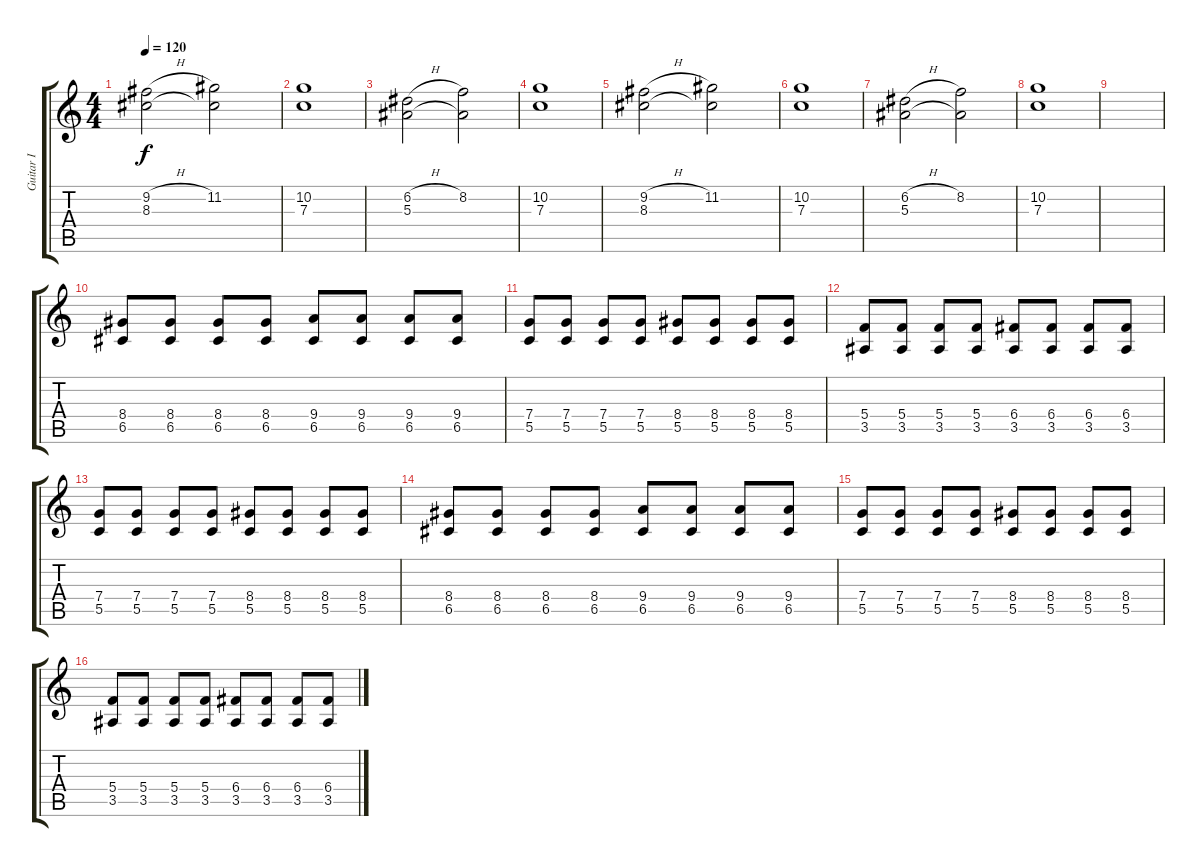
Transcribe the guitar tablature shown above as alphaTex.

\track ("Guitar I" "Guitar I") {instrument distortionguitar}
\staff {score tabs}
\tuning (D4 A3 F3 C3 G2 D2) {hide}
\ts (4 4)
\tempo 120
\clef g2
\ks c
(9.2{h} 8.3).2{dy f} (11.2 8.3{t}).2 |
(10.2 7.3).1 |
(6.2{h} 5.3).2 (8.2 5.3{t}).2 |
(10.2 7.3).1 |
(9.2{h} 8.3).2 (11.2 8.3{t}).2 |
(10.2 7.3).1 |
(6.2{h} 5.3).2 (8.2 5.3{t}).2 |
(10.2 7.3).1 |
|
(8.4 6.5).8 (8.4 6.5).8 (8.4 6.5).8 (8.4 6.5).8 (9.4 6.5).8 (9.4 6.5).8 (9.4 6.5).8 (9.4 6.5).8 |
(7.4 5.5).8 (7.4 5.5).8 (7.4 5.5).8 (7.4 5.5).8 (8.4 5.5).8 (8.4 5.5).8 (8.4 5.5).8 (8.4 5.5).8 |
(5.4 3.5).8 (5.4 3.5).8 (5.4 3.5).8 (5.4 3.5).8 (6.4 3.5).8 (6.4 3.5).8 (6.4 3.5).8 (6.4 3.5).8 |
(7.4 5.5).8 (7.4 5.5).8 (7.4 5.5).8 (7.4 5.5).8 (8.4 5.5).8 (8.4 5.5).8 (8.4 5.5).8 (8.4 5.5).8 |
(8.4 6.5).8 (8.4 6.5).8 (8.4 6.5).8 (8.4 6.5).8 (9.4 6.5).8 (9.4 6.5).8 (9.4 6.5).8 (9.4 6.5).8 |
(7.4 5.5).8 (7.4 5.5).8 (7.4 5.5).8 (7.4 5.5).8 (8.4 5.5).8 (8.4 5.5).8 (8.4 5.5).8 (8.4 5.5).8 |
(5.4 3.5).8 (5.4 3.5).8 (5.4 3.5).8 (5.4 3.5).8 (6.4 3.5).8 (6.4 3.5).8 (6.4 3.5).8 (6.4 3.5).8
